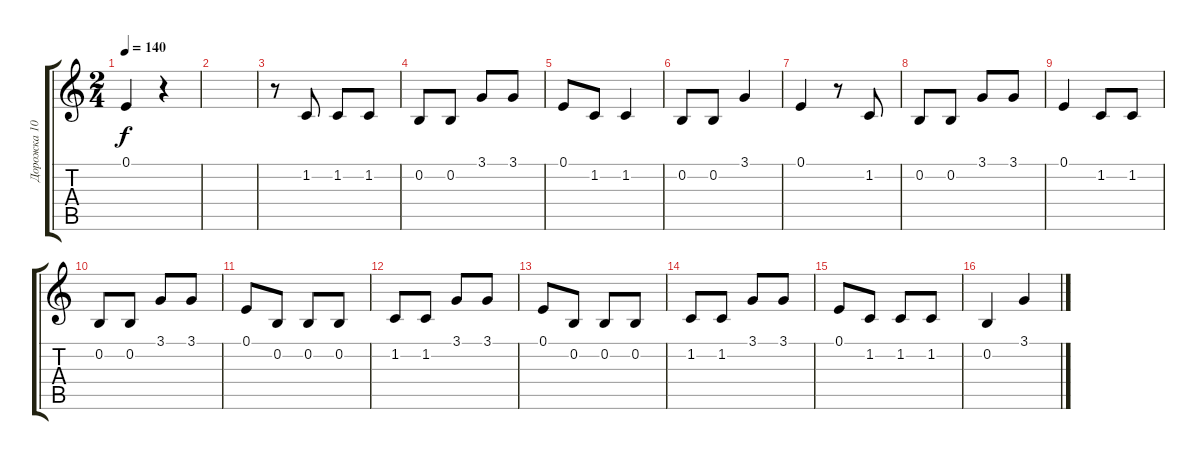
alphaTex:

\track ("Дорожка 10" "Дорожка 10") {instrument violin}
\staff {score tabs}
\tuning (E4 B3 G3 D3 A2 E2) {hide}
\ts (2 4)
\tempo 140
\clef g2
\ks c
0.1{t}.4{dy f} r.4 |
|
r.8 1.2.8 1.2.8 1.2.8 |
0.2.8 0.2.8 3.1.8 3.1.8 |
0.1.8 1.2.8 1.2.4 |
0.2.8 0.2.8 3.1.4 |
0.1.4 r.8 1.2.8 |
0.2.8 0.2.8 3.1.8 3.1.8 |
0.1.4 1.2.8 1.2.8 |
0.2.8 0.2.8 3.1.8 3.1.8 |
0.1.8 0.2.8 0.2.8 0.2.8 |
1.2.8 1.2.8 3.1.8 3.1.8 |
0.1.8 0.2.8 0.2.8 0.2.8 |
1.2.8 1.2.8 3.1.8 3.1.8 |
0.1.8 1.2.8 1.2.8 1.2.8 |
0.2.4 3.1.4
